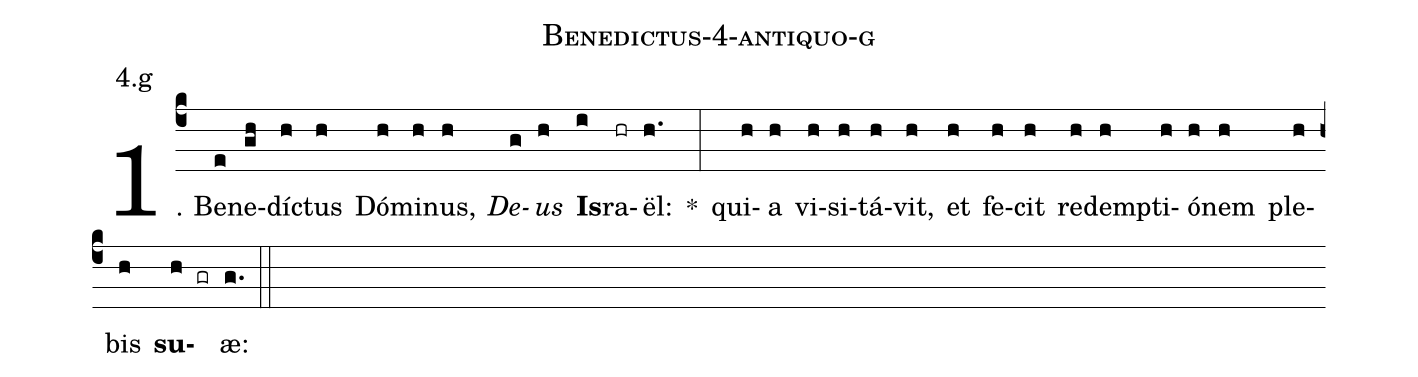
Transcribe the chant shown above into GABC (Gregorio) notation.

name: Benedictus-4-antiquo-g;
annotation: 4.g;
%%
(c4)1. Be(e)ne(gh)díc(h)tus(h) Dó(h)mi(h)nus,(h) <i>De</i>(g)<i>us</i>(h) <b>Is</b>(i)ra(hr)ël:(h.) *(:) qui(h)a(h) vi(h)si(h)tá(h)vit,(h) et(h) fe(h)cit(h) red(h)emp(h)ti(h)ó(h)nem(h) ple(h)bis(h) <b>su</b>(h gr)æ:(g.) (::)
